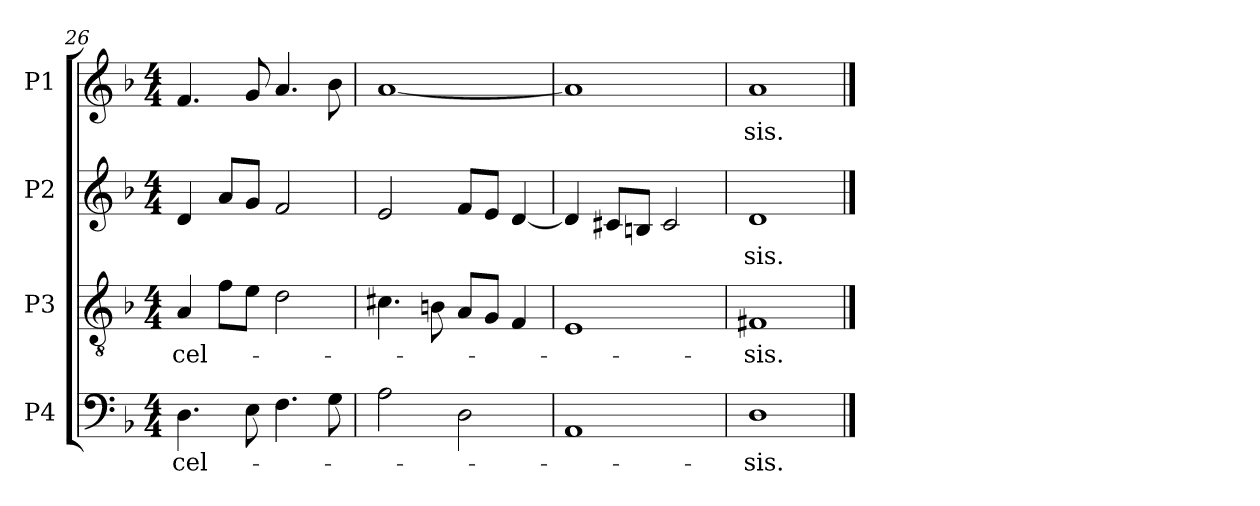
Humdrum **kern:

**kern	**text	**kern	**text	**kern	**text	**kern	**text
*part4	*part4	*part3	*part3	*part2	*part2	*part1	*part1
*staff4	*staff4	*staff3	*staff3	*staff2	*staff2	*staff1	*staff1
*I"P4	*	*I"P3	*	*I"P2	*	*I"P1	*
*clefF4	*	*clefGv2	*	*clefG2	*	*clefG2	*
*	*	*ITrd7c12	*	*	*	*	*
*k[b-]	*	*k[b-]	*	*k[b-]	*	*k[b-]	*
*F:	*	*F:	*	*F:	*	*F:	*
*M4/4	*	*M4/4	*	*M4/4	*	*M4/4	*
=26	=26	=26	=26	=26	=26	=26	=26
!	!LO:LY:b:color=#000000	!	!	!	!	!	!
!	!	!	!LO:LY:b:color=#000000	!	!	!	!
4.Di\	-cel-	4AAi/	-cel-	4di/	.	4.fi/	.
.	.	8Fi\L	.	8ai/L	.	.	.
8Ei\	.	8Ei\J	.	8gi/J	.	8gi/	.
4.Fi\	.	2Di\	.	2fi/	.	4.ai/	.
8Gi\	.	.	.	.	.	8b-i\	.
=27	=27	=27	=27	=27	=27	=27	=27
2Ai\	.	4.C#Xi\	.	2ei/	.	[1ai	.
.	.	8BBni\	.	.	.	.	.
2Di\	.	8AAi/L	.	8fi/L	.	.	.
.	.	8GGi/J	.	8ei/J	.	.	.
.	.	4FFi/	.	[4di/	.	.	.
=28	=28	=28	=28	=28	=28	=28	=28
1AAi	.	1EEi	.	4di/]	.	1ai]	.
.	.	.	.	8c#Xi/L	.	.	.
.	.	.	.	8Bni/J	.	.	.
.	.	.	.	2c#i/	.	.	.
=29	=29	=29	=29	=29	=29	=29	=29
!	!LO:LY:b:color=#000000	!	!	!	!	!	!
!	!	!	!LO:LY:b:color=#000000	!	!	!	!
!	!	!	!	!	!LO:LY:b:color=#000000	!	!
!	!	!	!	!	!	!	!LO:LY:b:color=#000000
1Di	-sis.	1FF#Xi	-sis.	1di	-sis.	1ai	-sis.
==	==	==	==	==	==	==	==
*-	*-	*-	*-	*-	*-	*-	*-
